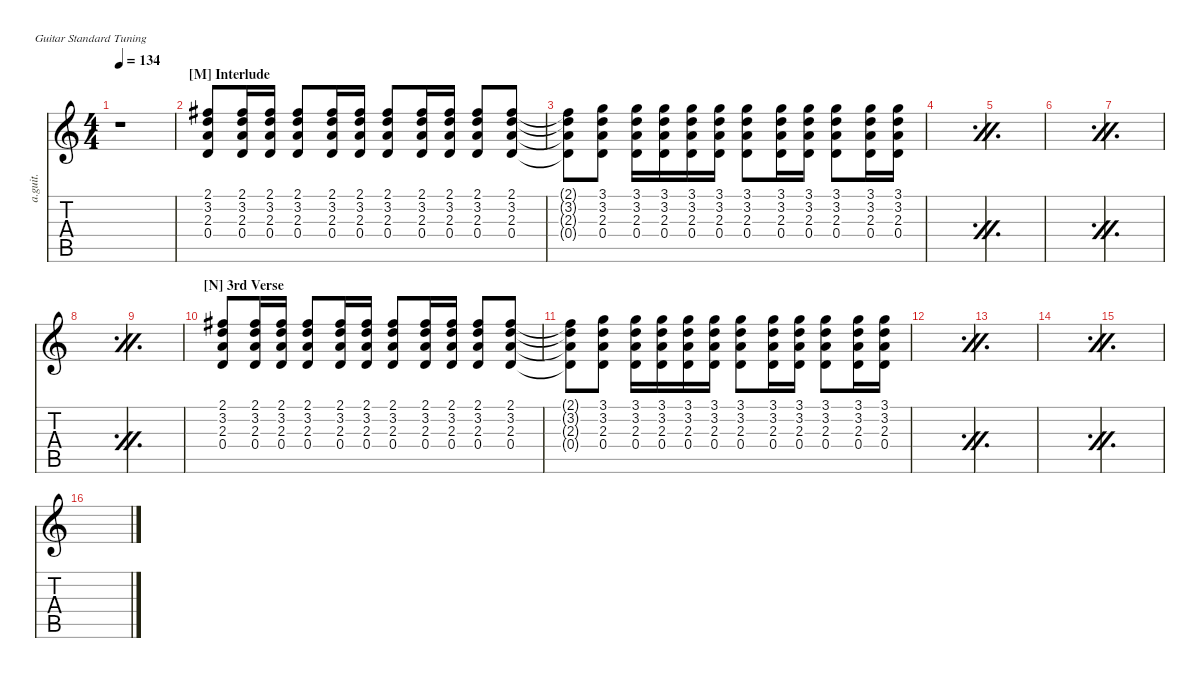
\defaultSystemsLayout 4
\hideDynamics
\bracketExtendMode nobrackets
\track ("A.Guitar I" "a.guit.") {instrument acousticguitarsteel}
\staff {score tabs}
\tuning (E4 B3 G3 D3 A2 E2)
\ts (4 4)
\tempo 134
\clef g2
\ks c
r.1{dy mf} |
\section ("M" "Interlude")
(2.1{acc #} 3.2 2.3 0.4).8 (2.1{acc #} 3.2 2.3 0.4).16 (2.1{acc #} 3.2 2.3 0.4).16 (2.1{acc #} 3.2 2.3 0.4).8 (2.1{acc #} 3.2 2.3 0.4).16 (2.1{acc #} 3.2 2.3 0.4).16 (2.1{acc #} 3.2 2.3 0.4).8 (2.1{acc #} 3.2 2.3 0.4).16 (2.1{acc #} 3.2 2.3 0.4).16 (2.1{acc #} 3.2 2.3 0.4).8 (2.1{acc #} 3.2 2.3 0.4).8 |
(2.1{t acc #} 3.2{t} 2.3{t} 0.4{t}).8 (3.1 3.2 2.3 0.4).8 (3.1 3.2 2.3 0.4).16 (3.1 3.2 2.3 0.4).16 (3.1 3.2 2.3 0.4).16 (3.1 3.2 2.3 0.4).16 (3.1 3.2 2.3 0.4).8 (3.1 3.2 2.3 0.4).16 (3.1 3.2 2.3 0.4).16 (3.1 3.2 2.3 0.4).8 (3.1 3.2 2.3 0.4).16 (3.1 3.2 2.3 0.4).16 |
\simile firstofdouble
|
\simile secondofdouble
|
\simile firstofdouble
|
\simile secondofdouble
|
\simile firstofdouble
|
\simile secondofdouble
|
\section ("N" "3rd Verse")
\simile none
(2.1{acc #} 3.2 2.3 0.4).8 (2.1{acc #} 3.2 2.3 0.4).16 (2.1{acc #} 3.2 2.3 0.4).16 (2.1{acc #} 3.2 2.3 0.4).8 (2.1{acc #} 3.2 2.3 0.4).16 (2.1{acc #} 3.2 2.3 0.4).16 (2.1{acc #} 3.2 2.3 0.4).8 (2.1{acc #} 3.2 2.3 0.4).16 (2.1{acc #} 3.2 2.3 0.4).16 (2.1{acc #} 3.2 2.3 0.4).8 (2.1{acc #} 3.2 2.3 0.4).8 |
(2.1{t acc #} 3.2{t} 2.3{t} 0.4{t}).8 (3.1 3.2 2.3 0.4).8 (3.1 3.2 2.3 0.4).16 (3.1 3.2 2.3 0.4).16 (3.1 3.2 2.3 0.4).16 (3.1 3.2 2.3 0.4).16 (3.1 3.2 2.3 0.4).8 (3.1 3.2 2.3 0.4).16 (3.1 3.2 2.3 0.4).16 (3.1 3.2 2.3 0.4).8 (3.1 3.2 2.3 0.4).16 (3.1 3.2 2.3 0.4).16 |
\simile firstofdouble
|
\simile secondofdouble
|
\simile firstofdouble
|
\simile secondofdouble
|
\simile firstofdouble
